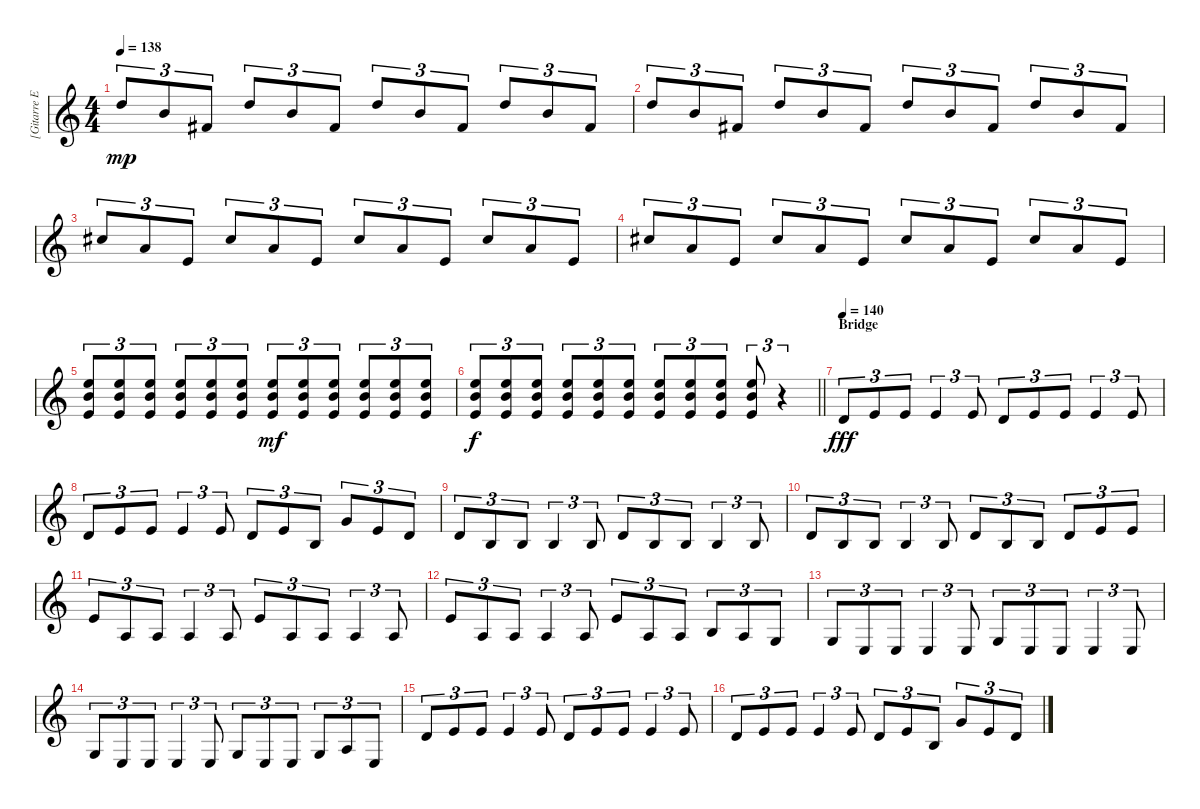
\track ("[Gitarre Effekt]" "[Gitarre E") {instrument distortionguitar}
\staff {score}
\tuning (E4 B3 G3 D3 A2 E2) {hide}
\ts (4 4)
\tempo 138
\clef g2
\ks c
7.3.8{tu (3 2) dy mp} 9.4.8{tu (3 2)} 9.5.8{tu (3 2)} 7.3.8{tu (3 2)} 9.4.8{tu (3 2)} 9.5.8{tu (3 2)} 7.3.8{tu (3 2)} 9.4.8{tu (3 2)} 9.5.8{tu (3 2)} 7.3{pm}.8{tu (3 2)} 9.4{pm}.8{tu (3 2)} 9.5{pm}.8{tu (3 2)} |
7.3.8{tu (3 2)} 9.4.8{tu (3 2)} 9.5.8{tu (3 2)} 7.3.8{tu (3 2)} 9.4.8{tu (3 2)} 9.5.8{tu (3 2)} 7.3.8{tu (3 2)} 9.4.8{tu (3 2)} 9.5.8{tu (3 2)} 7.3{pm}.8{tu (3 2)} 9.4{pm}.8{tu (3 2)} 9.5{pm}.8{tu (3 2)} |
6.3.8{tu (3 2)} 7.4.8{tu (3 2)} 7.5.8{tu (3 2)} 6.3.8{tu (3 2)} 7.4.8{tu (3 2)} 7.5.8{tu (3 2)} 6.3.8{tu (3 2)} 7.4.8{tu (3 2)} 7.5.8{tu (3 2)} 6.3{pm}.8{tu (3 2)} 7.4{pm}.8{tu (3 2)} 7.5{pm}.8{tu (3 2)} |
6.3.8{tu (3 2)} 7.4.8{tu (3 2)} 7.5.8{tu (3 2)} 6.3.8{tu (3 2)} 7.4.8{tu (3 2)} 7.5.8{tu (3 2)} 6.3.8{tu (3 2)} 7.4.8{tu (3 2)} 7.5.8{tu (3 2)} 6.3{pm}.8{tu (3 2)} 7.4{pm}.8{tu (3 2)} 7.5{pm}.8{tu (3 2)} |
(9.3 9.4 7.5).8{tu (3 2)} (9.3 9.4 7.5).8{tu (3 2)} (9.3 9.4 7.5).8{tu (3 2)} (9.3 9.4 7.5).8{tu (3 2)} (9.3 9.4 7.5).8{tu (3 2)} (9.3 9.4 7.5).8{tu (3 2)} (9.3 9.4 7.5).8{tu (3 2) dy mf} (9.3 9.4 7.5).8{tu (3 2)} (9.3 9.4 7.5).8{tu (3 2)} (9.3 9.4 7.5).8{tu (3 2)} (9.3 9.4 7.5).8{tu (3 2)} (9.3 9.4 7.5).8{tu (3 2)} |
\barLineRight lightlight
(9.3 9.4 7.5).8{tu (3 2) dy f} (9.3 9.4 7.5).8{tu (3 2)} (9.3 9.4 7.5).8{tu (3 2)} (9.3 9.4 7.5).8{tu (3 2)} (9.3 9.4 7.5).8{tu (3 2)} (9.3 9.4 7.5).8{tu (3 2)} (9.3 9.4 7.5).8{tu (3 2)} (9.3 9.4 7.5).8{tu (3 2)} (9.3 9.4 7.5).8{tu (3 2)} (9.3 9.4 7.5).8{tu (3 2)} r.4{tu (3 2)} |
\section ("" "Bridge")
\tempo 140
5.5.8{tu (3 2) dy fff volume 10 balance 14 instrument overdrivenguitar} 7.5.8{tu (3 2)} 7.5.8{tu (3 2)} 7.5.4{tu (3 2)} 7.5.8{tu (3 2)} 5.5.8{tu (3 2)} 7.5.8{tu (3 2)} 7.5.8{tu (3 2)} 7.5.4{tu (3 2)} 7.5.8{tu (3 2)} |
5.5.8{tu (3 2)} 7.5.8{tu (3 2)} 7.5.8{tu (3 2)} 7.5.4{tu (3 2)} 7.5.8{tu (3 2)} 5.5.8{tu (3 2)} 7.5.8{tu (3 2)} 7.6.8{tu (3 2)} 5.4.8{tu (3 2)} 7.5.8{tu (3 2)} 5.5.8{tu (3 2)} |
5.5.8{tu (3 2)} 7.6.8{tu (3 2)} 7.6.8{tu (3 2)} 7.6.4{tu (3 2)} 7.6.8{tu (3 2)} 5.5.8{tu (3 2)} 7.6.8{tu (3 2)} 7.6.8{tu (3 2)} 7.6.4{tu (3 2)} 7.6.8{tu (3 2)} |
5.5.8{tu (3 2)} 7.6.8{tu (3 2)} 7.6.8{tu (3 2)} 7.6.4{tu (3 2)} 7.6.8{tu (3 2)} 5.5.8{tu (3 2)} 7.6.8{tu (3 2)} 7.6.8{tu (3 2)} 5.5.8{tu (3 2)} 7.5.8{tu (3 2)} 7.5.8{tu (3 2)} |
7.5.8{tu (3 2)} 0.5.8{tu (3 2)} 0.5.8{tu (3 2)} 0.5.4{tu (3 2)} 0.5.8{tu (3 2)} 7.5.8{tu (3 2)} 0.5.8{tu (3 2)} 0.5.8{tu (3 2)} 0.5.4{tu (3 2)} 0.5.8{tu (3 2)} |
7.5.8{tu (3 2)} 0.5.8{tu (3 2)} 0.5.8{tu (3 2)} 0.5.4{tu (3 2)} 0.5.8{tu (3 2)} 7.5.8{tu (3 2)} 0.5.8{tu (3 2)} 0.5.8{tu (3 2)} 2.5.8{tu (3 2)} 0.5.8{tu (3 2)} 3.6.8{tu (3 2)} |
3.6.8{tu (3 2)} 0.6.8{tu (3 2)} 0.6.8{tu (3 2)} 0.6.4{tu (3 2)} 0.6.8{tu (3 2)} 3.6.8{tu (3 2)} 0.6.8{tu (3 2)} 0.6.8{tu (3 2)} 0.6.4{tu (3 2)} 0.6.8{tu (3 2)} |
3.6.8{tu (3 2)} 0.6.8{tu (3 2)} 0.6.8{tu (3 2)} 0.6.4{tu (3 2)} 0.6.8{tu (3 2)} 3.6.8{tu (3 2)} 0.6.8{tu (3 2)} 0.6.8{tu (3 2)} 3.6.8{tu (3 2)} 5.6.8{tu (3 2)} 0.6.8{tu (3 2)} |
5.5.8{tu (3 2)} 7.5.8{tu (3 2)} 7.5.8{tu (3 2)} 7.5.4{tu (3 2)} 7.5.8{tu (3 2)} 5.5.8{tu (3 2)} 7.5.8{tu (3 2)} 7.5.8{tu (3 2)} 7.5.4{tu (3 2)} 7.5.8{tu (3 2)} |
5.5.8{tu (3 2)} 7.5.8{tu (3 2)} 7.5.8{tu (3 2)} 7.5.4{tu (3 2)} 7.5.8{tu (3 2)} 5.5.8{tu (3 2)} 7.5.8{tu (3 2)} 7.6.8{tu (3 2)} 5.4.8{tu (3 2)} 7.5.8{tu (3 2)} 5.5.8{tu (3 2)}
